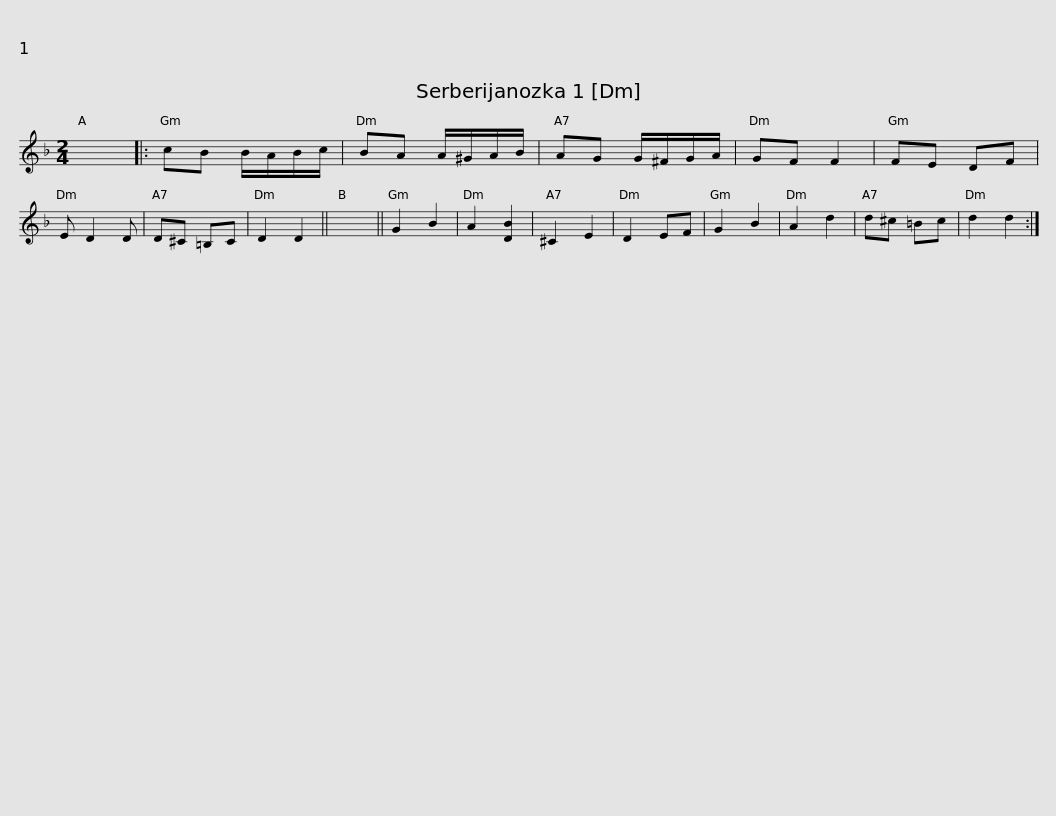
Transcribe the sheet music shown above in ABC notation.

X:1
L:1/8
M:2/4
I:linebreak $
K:Dmin
V:1 treble
V:1
 x4 |: cB B/A/B/c/ | BA A/^G/A/B/ | AG G/^F/G/A/ | GF F2 | %5
 FE DF | E D2 D | D^C =B,C | D2 D2 || x4 ||$ %10
 G2 B2 | A2 [DB]2 | ^C2 E2 | D2 EF | G2 B2 | %15
 A2 d2 | d^c =Bc | d2 d2 :| %18
